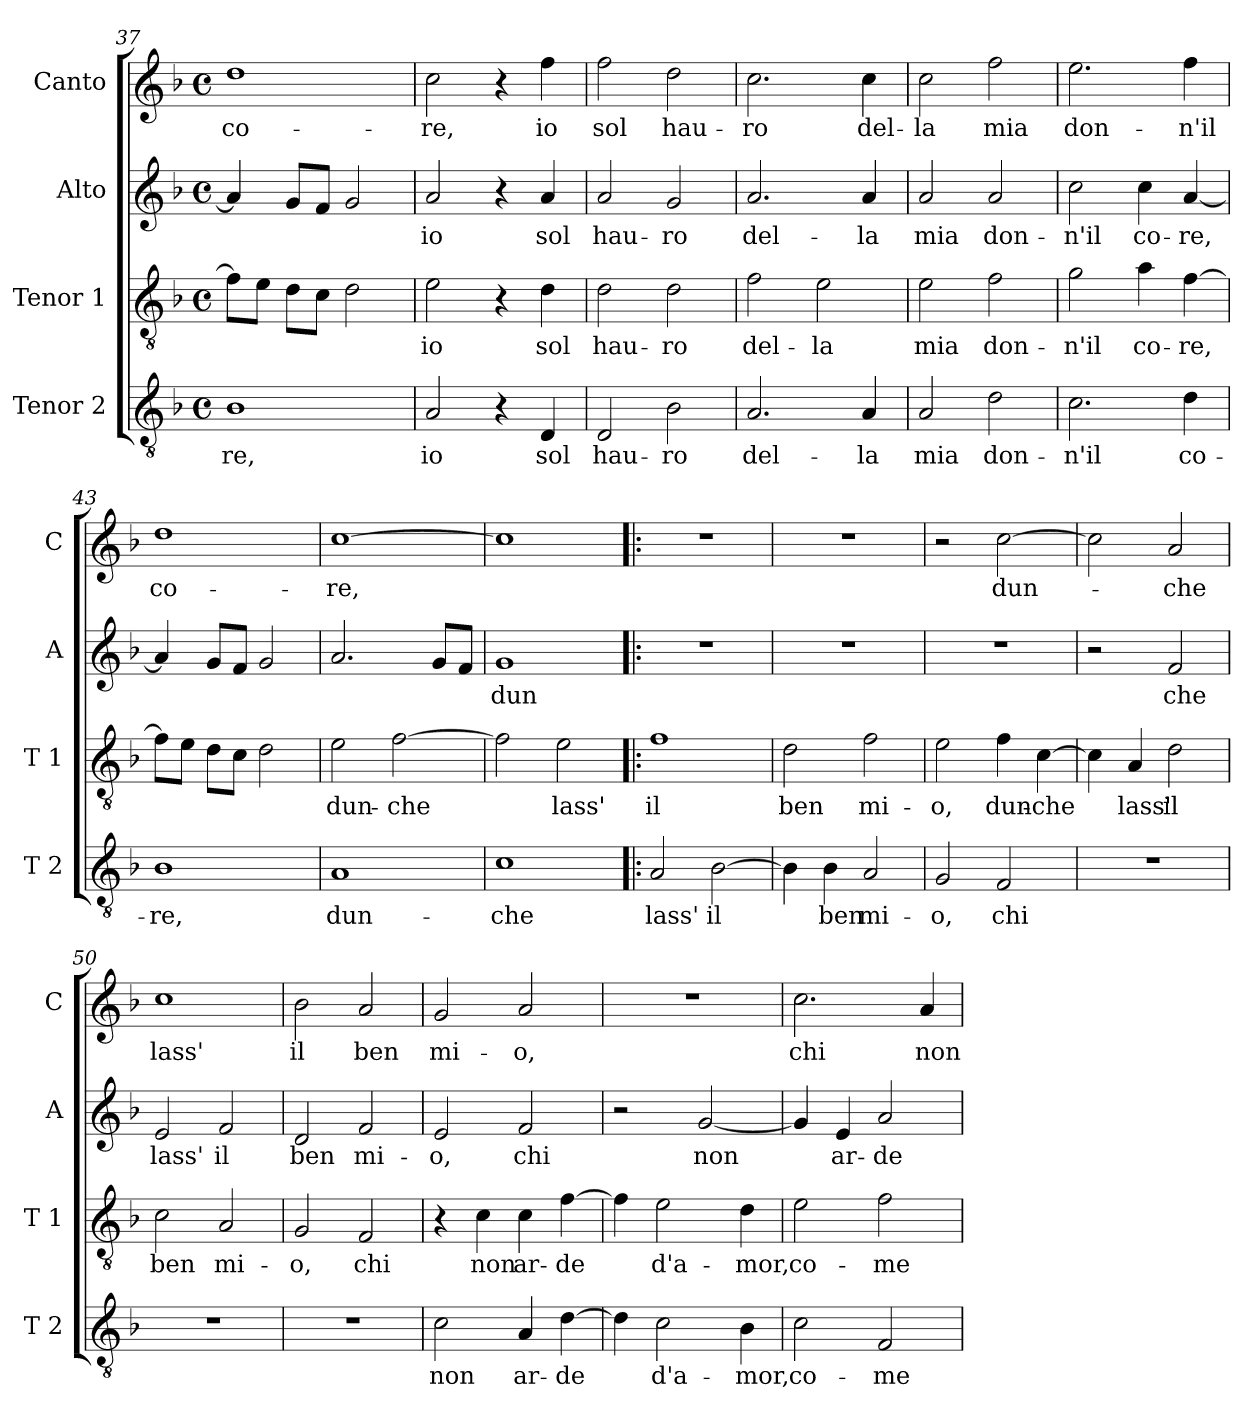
**kern	**text	**kern	**text	**kern	**text	**kern	**text
*part4	*part4	*part3	*part3	*part2	*part2	*part1	*part1
*staff4	*staff4	*staff3	*staff3	*staff2	*staff2	*staff1	*staff1
*I"Tenor 2	*	*I"Tenor 1	*	*I"Alto	*	*I"Canto	*
*I'T 2	*	*I'T 1	*	*I'A	*	*I'C	*
*clefGv2	*	*clefGv2	*	*clefG2	*	*clefG2	*
*k[b-]	*	*k[b-]	*	*k[b-]	*	*k[b-]	*
*F:	*	*F:	*	*F:	*	*F:	*
*M4/4	*	*M4/4	*	*M4/4	*	*M4/4	*
*met(c)	*	*met(c)	*	*met(c)	*	*met(c)	*
=37	=37	=37	=37	=37	=37	=37	=37
!	!LO:LY:b	!	!	!	!	!	!LO:LY:b
1B-	-re,	8f\L]	.	4a/]	.	1dd	co-
.	.	8e\J	.	.	.	.	.
.	.	8d\L	.	8g/L	.	.	.
.	.	8c\J	.	8f/J	.	.	.
.	.	2d\	.	2g/	.	.	.
=38	=38	=38	=38	=38	=38	=38	=38
!	!LO:LY:b	!	!LO:LY:b	!	!LO:LY:b	!	!LO:LY:b
2A/	io	2e\	io	2a/	io	2cc\	-re,
4r	.	4r	.	4r	.	4r	.
!	!LO:LY:b	!	!LO:LY:b	!	!LO:LY:b	!	!LO:LY:b
4D/	sol	4d\	sol	4a/	sol	4ff\	io
=39	=39	=39	=39	=39	=39	=39	=39
!	!LO:LY:b	!	!LO:LY:b	!	!LO:LY:b	!	!LO:LY:b
2D/	hau-	2d\	hau-	2a/	hau-	2ff\	sol
!	!LO:LY:b	!	!LO:LY:b	!	!LO:LY:b	!	!LO:LY:b
2B-\	-ro	2d\	-ro	2g/	-ro	2dd\	hau-
=40	=40	=40	=40	=40	=40	=40	=40
!	!LO:LY:b	!	!LO:LY:b	!	!LO:LY:b	!	!LO:LY:b
2.A/	del-	2f\	del-	2.a/	del-	2.cc\	-ro
!	!	!	!LO:LY:b	!	!	!	!
.	.	2e\	-la	.	.	.	.
!	!LO:LY:b	!	!	!	!LO:LY:b	!	!LO:LY:b
4A/	-la	.	.	4a/	-la	4cc\	del-
=41	=41	=41	=41	=41	=41	=41	=41
!	!LO:LY:b	!	!LO:LY:b	!	!LO:LY:b	!	!LO:LY:b
2A/	mia	2e\	mia	2a/	mia	2cc\	-la
!	!LO:LY:b	!	!LO:LY:b	!	!LO:LY:b	!	!LO:LY:b
2d\	don-	2f\	don-	2a/	don-	2ff\	mia
=42	=42	=42	=42	=42	=42	=42	=42
!	!LO:LY:b	!	!LO:LY:b	!	!LO:LY:b	!	!LO:LY:b
2.c\	-n'il	2g\	-n'il	2cc\	-n'il	2.ee\	don-
!	!	!	!LO:LY:b	!	!LO:LY:b	!	!
.	.	4a\	co-	4cc\	co-	.	.
!	!LO:LY:b	!	!LO:LY:b	!	!LO:LY:b	!	!LO:LY:b
4d\	co-	[4f\	-re,	[4a/	-re,	4ff\	-n'il
!!LO:LB:g=z
=43	=43	=43	=43	=43	=43	=43	=43
!	!LO:LY:b	!	!	!	!	!	!LO:LY:b
1B-	-re,	8f\L]	.	4a/]	.	1dd	co-
.	.	8e\J	.	.	.	.	.
.	.	8d\L	.	8g/L	.	.	.
.	.	8c\J	.	8f/J	.	.	.
.	.	2d\	.	2g/	.	.	.
=44	=44	=44	=44	=44	=44	=44	=44
!	!LO:LY:b	!	!LO:LY:b	!	!	!	!LO:LY:b
1A	dun-	2e\	dun-	2.a/	.	[1cc	-re,
!	!	!	!LO:LY:b	!	!	!	!
.	.	[2f\	-che	.	.	.	.
.	.	.	.	8g/L	.	.	.
.	.	.	.	8f/J	.	.	.
=45	=45	=45	=45	=45	=45	=45	=45
!	!LO:LY:b	!	!	!	!LO:LY:b	!	!
1c	-che	2f\]	.	1g	dun	1cc]	.
!	!	!	!LO:LY:b	!	!	!	!
.	.	2e\	lass'	.	.	.	.
=46!|:	=46!|:	=46!|:	=46!|:	=46!|:	=46!|:	=46!|:	=46!|:
!	!LO:LY:b	!	!LO:LY:b	!	!	!	!
2A/	lass'	1f	il	1r	.	1r	.
!	!LO:LY:b	!	!	!	!	!	!
[2B-\	il	.	.	.	.	.	.
=47	=47	=47	=47	=47	=47	=47	=47
!	!	!	!LO:LY:b	!	!	!	!
4B-\]	.	2d\	ben	1r	.	1r	.
!	!LO:LY:b	!	!	!	!	!	!
4B-\	ben	.	.	.	.	.	.
!	!LO:LY:b	!	!LO:LY:b	!	!	!	!
2A/	mi-	2f\	mi-	.	.	.	.
=48	=48	=48	=48	=48	=48	=48	=48
!	!LO:LY:b	!	!LO:LY:b	!	!	!	!
2G/	-o,	2e\	-o,	1r	.	2r	.
!	!LO:LY:b	!	!LO:LY:b	!	!	!	!LO:LY:b
2F/	chi	4f\	dun-	.	.	[2cc\	dun-
!	!	!	!LO:LY:b	!	!	!	!
.	.	[4c\	-che	.	.	.	.
=49	=49	=49	=49	=49	=49	=49	=49
1r	.	4c\]	.	2r	.	2cc\]	.
!	!	!	!LO:LY:b	!	!	!	!
.	.	4A/	lass'	.	.	.	.
!	!	!	!LO:LY:b	!	!LO:LY:b	!	!LO:LY:b
.	.	2d\	il	2f/	che	2a/	-che
!!LO:PB:g=z
=50	=50	=50	=50	=50	=50	=50	=50
!	!	!	!LO:LY:b	!	!LO:LY:b	!	!LO:LY:b
1r	.	2c\	ben	2e/	lass'	1cc	lass'
!	!	!	!LO:LY:b	!	!LO:LY:b	!	!
.	.	2A/	mi-	2f/	il	.	.
=51	=51	=51	=51	=51	=51	=51	=51
!	!	!	!LO:LY:b	!	!LO:LY:b	!	!LO:LY:b
1r	.	2G/	-o,	2d/	ben	2b-\	il
!	!	!	!LO:LY:b	!	!LO:LY:b	!	!LO:LY:b
.	.	2F/	chi	2f/	mi-	2a/	ben
=52	=52	=52	=52	=52	=52	=52	=52
!	!LO:LY:b	!	!	!	!LO:LY:b	!	!LO:LY:b
2c\	non	4r	.	2e/	-o,	2g/	mi-
!	!	!	!LO:LY:b	!	!	!	!
.	.	4c\	non	.	.	.	.
!	!LO:LY:b	!	!LO:LY:b	!	!LO:LY:b	!	!LO:LY:b
4A/	ar-	4c\	ar-	2f/	chi	2a/	-o,
!	!LO:LY:b	!	!LO:LY:b	!	!	!	!
[4d\	-de	[4f\	-de	.	.	.	.
=53	=53	=53	=53	=53	=53	=53	=53
4d\]	.	4f\]	.	2r	.	1r	.
!	!LO:LY:b	!	!LO:LY:b	!	!	!	!
2c\	d'a-	2e\	d'a-	.	.	.	.
!	!	!	!	!	!LO:LY:b	!	!
.	.	.	.	[2g/	non	.	.
!	!LO:LY:b	!	!LO:LY:b	!	!	!	!
4B-\	-mor,	4d\	-mor,	.	.	.	.
=54	=54	=54	=54	=54	=54	=54	=54
!	!LO:LY:b	!	!LO:LY:b	!	!	!	!LO:LY:b
2c\	co-	2e\	co-	4g/]	.	2.cc\	chi
!	!	!	!	!	!LO:LY:b	!	!
.	.	.	.	4e/	ar-	.	.
!	!LO:LY:b	!	!LO:LY:b	!	!LO:LY:b	!	!
2F/	-me	2f\	-me	2a/	-de	.	.
!	!	!	!	!	!	!	!LO:LY:b
.	.	.	.	.	.	4a/	non
=	=	=	=	=	=	=	=
*-	*-	*-	*-	*-	*-	*-	*-
